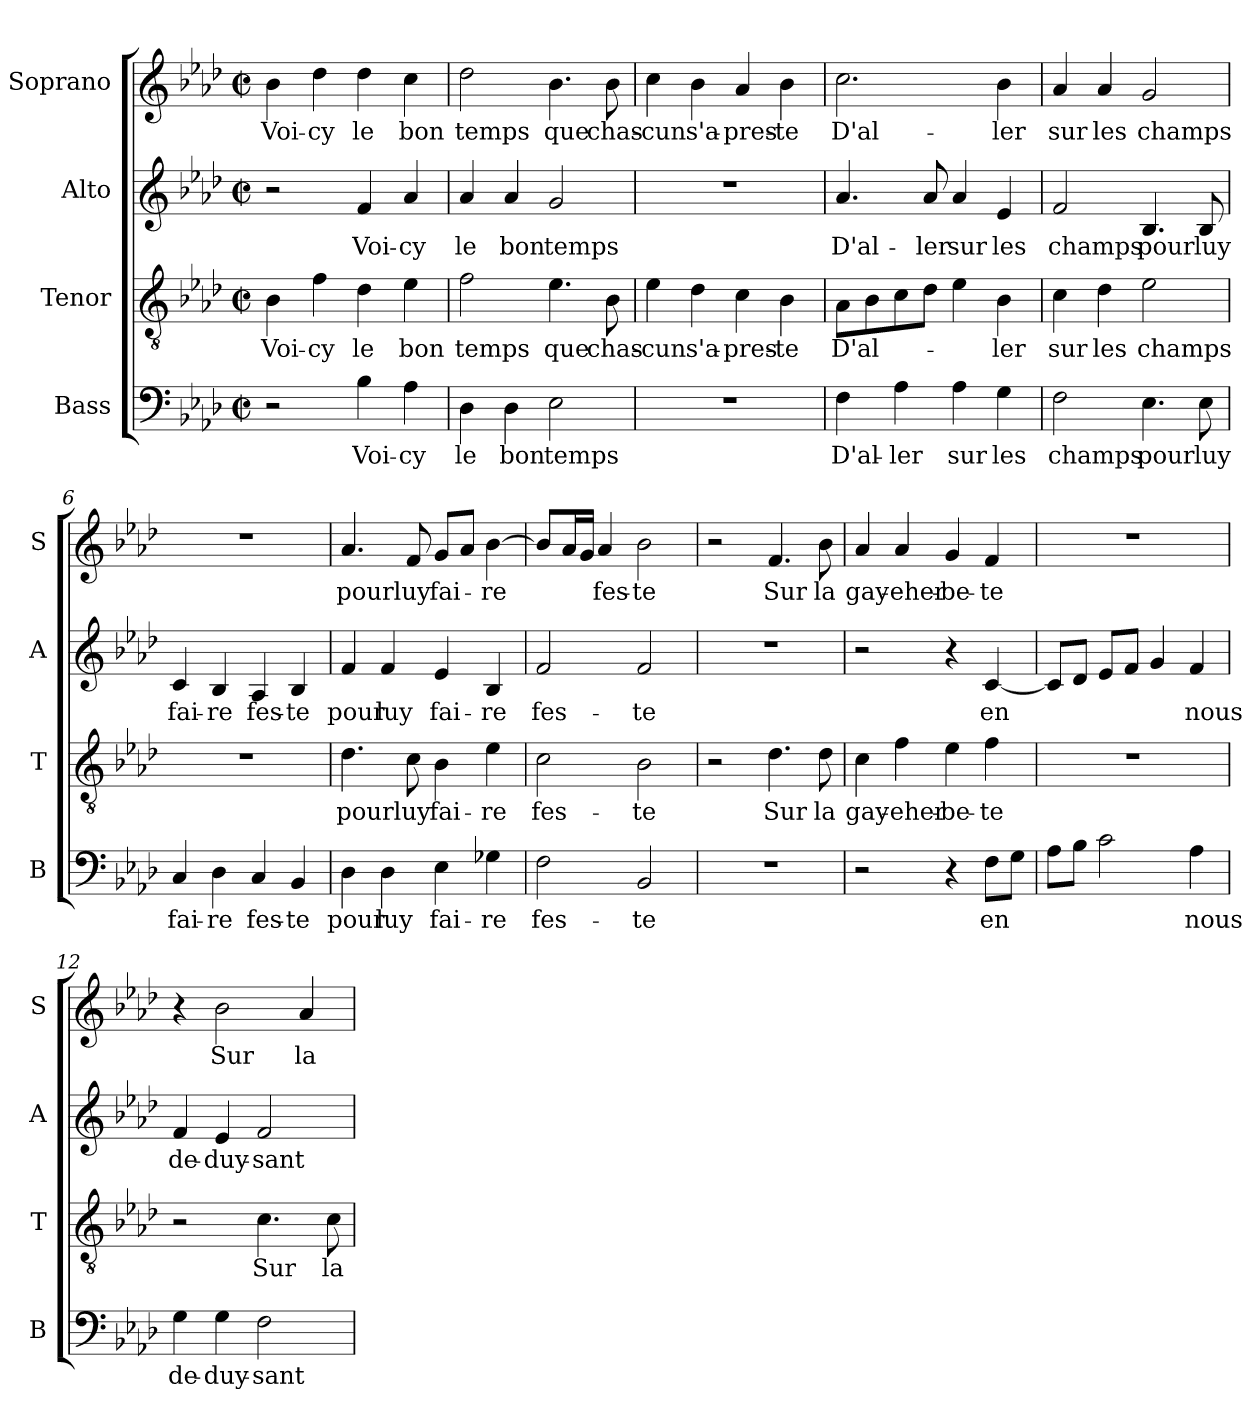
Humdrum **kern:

**kern	**text	**kern	**text	**kern	**text	**kern	**text
*part4	*part4	*part3	*part3	*part2	*part2	*part1	*part1
*staff4	*staff4	*staff3	*staff3	*staff2	*staff2	*staff1	*staff1
*I"Bass	*	*I"Tenor	*	*I"Alto	*	*I"Soprano	*
*I'B	*	*I'T	*	*I'A	*	*I'S	*
*clefF4	*	*clefGv2	*	*clefG2	*	*clefG2	*
*k[b-e-a-d-]	*	*k[b-e-a-d-]	*	*k[b-e-a-d-]	*	*k[b-e-a-d-]	*
*A-:	*	*A-:	*	*A-:	*	*A-:	*
*M2/2	*	*M2/2	*	*M2/2	*	*M2/2	*
*met(c|)	*	*met(c|)	*	*met(c|)	*	*met(c|)	*
=1	=1	=1	=1	=1	=1	=1	=1
2r	.	4B-\	Voi-	2r	.	4b-\	Voi-
.	.	4f\	-cy	.	.	4dd-\	-cy
4B-\	Voi-	4d-\	le	4f/	Voi-	4dd-\	le
4A-\	-cy	4e-\	bon	4a-/	-cy	4cc\	bon
=2	=2	=2	=2	=2	=2	=2	=2
4D-\	le	2f\	temps	4a-/	le	2dd-\	temps
4D-\	bon	.	.	4a-/	bon	.	.
2E-\	temps	4.e-\	que	2g/	temps	4.b-\	que
.	.	8B-\	chas-	.	.	8b-\	chas-
=3	=3	=3	=3	=3	=3	=3	=3
1r	.	4e-\	-cun	1r	.	4cc\	-cun
.	.	4d-\	s'a-	.	.	4b-\	s'a-
.	.	4c\	-pres-	.	.	4a-/	-pres-
.	.	4B-\	-te	.	.	4b-\	-te
=4	=4	=4	=4	=4	=4	=4	=4
4F\	D'al-	8A-\L	D'al-	4.a-/	D'al-	2.cc\	D'al-
.	.	8B-\	.	.	.	.	.
4A-\	-ler	8c\	.	.	.	.	.
.	.	8d-\J	.	8a-/	-ler	.	.
4A-\	sur	4e-\	.	4a-/	sur	.	.
4G\	les	4B-\	-ler	4e-/	les	4b-\	-ler
!!LO:LB:g=z
=5	=5	=5	=5	=5	=5	=5	=5
2F\	champs	4c\	sur	2f/	champs	4a-/	sur
.	.	4d-\	les	.	.	4a-/	les
4.E-\	pour	2e-\	champs	4.B-/	pour	2g/	champs
8E-\	luy	.	.	8B-/	luy	.	.
=6	=6	=6	=6	=6	=6	=6	=6
4C/	fai-	1r	.	4c/	fai-	1r	.
4D-\	-re	.	.	4B-/	-re	.	.
4C/	fes-	.	.	4A-/	fes-	.	.
4BB-/	-te	.	.	4B-/	-te	.	.
=7	=7	=7	=7	=7	=7	=7	=7
4D-\	pour	4.d-\	pour	4f/	pour	4.a-/	pour
4D-\	luy	.	.	4f/	luy	.	.
.	.	8c\	luy	.	.	8f/	luy
4E-\	fai-	4B-\	fai-	4e-/	fai-	8g/L	fai-
.	.	.	.	.	.	8a-/J	.
4G-X\	-re	4e-\	-re	4B-/	-re	[<4b-\	-re
=8	=8	=8	=8	=8	=8	=8	=8
2F\	fes-	2c\	fes-	2f/	fes-	8b-/L]	.
.	.	.	.	.	.	16a-/L	.
.	.	.	.	.	.	16g/JJ	.
.	.	.	.	.	.	4a-/	fes-
2BB-/	-te	2B-\	-te	2f/	-te	2b-\	-te
=9	=9	=9	=9	=9	=9	=9	=9
1r	.	2r	.	1r	.	2r	.
.	.	4.d-\	Sur	.	.	4.f/	Sur
.	.	8d-\	la	.	.	8b-\	la
!!LO:PB:g=z
=10	=10	=10	=10	=10	=10	=10	=10
2r	.	4c\	gay-	2r	.	4a-/	gay-
.	.	4f\	-eher-	.	.	4a-/	-eher-
4r	.	4e-\	-be-	4r	.	4g/	-be-
8F\L	en	4f\	-te	[<4c/	en	4f/	-te
8G\J	.	.	.	.	.	.	.
=11	=11	=11	=11	=11	=11	=11	=11
8A-\L	.	1r	.	8c/L]	.	1r	.
8B-\J	.	.	.	8d-/J	.	.	.
2c\	.	.	.	8e-/L	.	.	.
.	.	.	.	8f/J	.	.	.
.	.	.	.	4g/	.	.	.
4A-\	nous	.	.	4f/	nous	.	.
=12	=12	=12	=12	=12	=12	=12	=12
4G\	de-	2r	.	4f/	de-	4r	.
4G\	-duy-	.	.	4e-/	-duy-	2b-\	Sur
2F\	-sant	4.c\	Sur	2f/	-sant	.	.
.	.	.	.	.	.	4a-/	la
.	.	8c\	la	.	.	.	.
=	=	=	=	=	=	=	=
*-	*-	*-	*-	*-	*-	*-	*-
